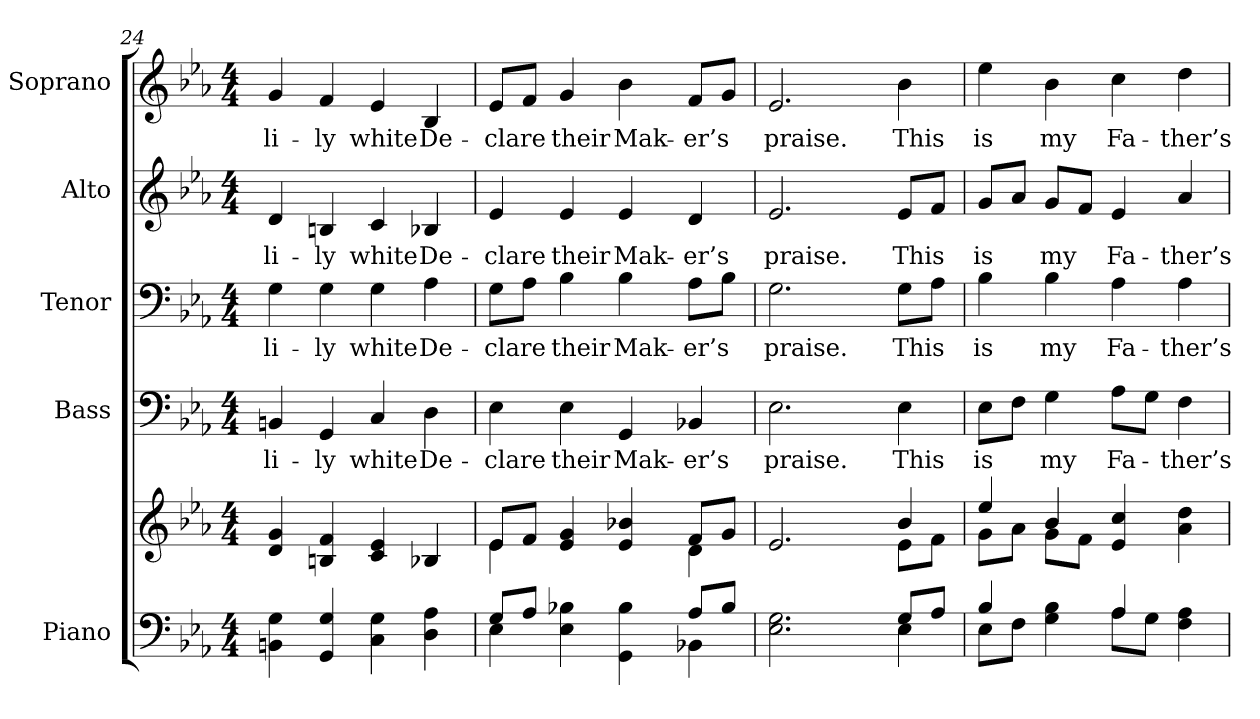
**kern	**kern	**kern	**text	**kern	**text	**kern	**text	**kern	**text
*part5	*part5	*part4	*part4	*part3	*part3	*part2	*part2	*part1	*part1
*staff6	*staff5	*staff4	*staff4	*staff3	*staff3	*staff2	*staff2	*staff1	*staff1
*I"Piano	*	*I"Bass	*	*I"Tenor	*	*I"Alto	*	*I"Soprano	*
*I'Pno.	*	*I'B.	*	*I'T.	*	*I'A.	*	*I'S.	*
*clefF4	*clefG2	*clefF4	*	*clefF4	*	*clefG2	*	*clefG2	*
*k[b-e-a-]	*k[b-e-a-]	*k[b-e-a-]	*	*k[b-e-a-]	*	*k[b-e-a-]	*	*k[b-e-a-]	*
*E-:	*E-:	*E-:	*	*E-:	*	*E-:	*	*E-:	*
*M4/4	*M4/4	*M4/4	*	*M4/4	*	*M4/4	*	*M4/4	*
=24	=24	=24	=24	=24	=24	=24	=24	=24	=24
!	!	!	!LO:LY:b:color=#000000	!	!	!	!	!	!
!	!	!	!	!	!LO:LY:b:color=#000000	!	!	!	!
!	!	!	!	!	!	!	!LO:LY:b:color=#000000	!	!
!	!	!	!	!	!	!	!	!	!LO:LY:b:color=#000000
4BBni\ 4Gi	4di/ 4gi	4BBni/	li-	4Gi\	li-	4di/	li-	4gi/	li-
!	!	!	!LO:LY:b:color=#000000	!	!	!	!	!	!
!	!	!	!	!	!LO:LY:b:color=#000000	!	!	!	!
!	!	!	!	!	!	!	!LO:LY:b:color=#000000	!	!
!	!	!	!	!	!	!	!	!	!LO:LY:b:color=#000000
4GGi/ 4Gi	4Bni/ 4fi	4GGi/	-ly	4Gi\	-ly	4Bni/	-ly	4fi/	-ly
!	!	!	!LO:LY:b:color=#000000	!	!	!	!	!	!
!	!	!	!	!	!LO:LY:b:color=#000000	!	!	!	!
!	!	!	!	!	!	!	!LO:LY:b:color=#000000	!	!
!	!	!	!	!	!	!	!	!	!LO:LY:b:color=#000000
4Ci\ 4Gi	4ci/ 4e-i	4Ci/	white	4Gi\	white	4ci/	white	4e-i/	white
!	!	!	!LO:LY:b:color=#000000	!	!	!	!	!	!
!	!	!	!	!	!LO:LY:b:color=#000000	!	!	!	!
!	!	!	!	!	!	!	!LO:LY:b:color=#000000	!	!
!	!	!	!	!	!	!	!	!	!LO:LY:b:color=#000000
4Di\ 4A-i	4B-Xi/	4Di\	De-	4A-i\	De-	4B-Xi/	De-	4B-i/	De-
=25	=25	=25	=25	=25	=25	=25	=25	=25	=25
*^	*^	*	*	*	*	*	*	*	*
!	!	!	!	!	!LO:LY:b:color=#000000	!	!	!	!	!	!
!	!	!	!	!	!	!	!LO:LY:b:color=#000000	!	!	!	!
!	!	!	!	!	!	!	!	!	!LO:LY:b:color=#000000	!	!
!	!	!	!	!	!	!	!	!	!	!	!LO:LY:b:color=#000000
8Gi/L	4E-i\	8e-i/L	4e-i\	4E-i\	-clare	8Gi\L	-clare	4e-i/	-clare	8e-i/L	-clare
8A-i/J	.	8fi/J	.	.	.	8A-i\J	.	.	.	8fi/J	.
!	!	!	!	!	!LO:LY:b:color=#000000	!	!	!	!	!	!
!	!	!	!	!	!	!	!LO:LY:b:color=#000000	!	!	!	!
!	!	!	!	!	!	!	!	!	!LO:LY:b:color=#000000	!	!
!	!	!	!	!	!	!	!	!	!	!	!LO:LY:b:color=#000000
4E-i\ 4B-Xi	4ryy	4e-i/ 4gi	4ryy	4E-i\	their	4B-i\	their	4e-i/	their	4gi/	their
!	!	!	!	!	!LO:LY:b:color=#000000	!	!	!	!	!	!
!	!	!	!	!	!	!	!LO:LY:b:color=#000000	!	!	!	!
!	!	!	!	!	!	!	!	!	!LO:LY:b:color=#000000	!	!
!	!	!	!	!	!	!	!	!	!	!	!LO:LY:b:color=#000000
4GGi\ 4B-i	4ryy	4e-i/ 4b-Xi	4ryy	4GGi/	Mak-	4B-i\	Mak-	4e-i/	Mak-	4b-i\	Mak-
!	!	!	!	!	!LO:LY:b:color=#000000	!	!	!	!	!	!
!	!	!	!	!	!	!	!LO:LY:b:color=#000000	!	!	!	!
!	!	!	!	!	!	!	!	!	!LO:LY:b:color=#000000	!	!
!	!	!	!	!	!	!	!	!	!	!	!LO:LY:b:color=#000000
8A-i/L	4BB-Xi\	8fi/L	4di\	4BB-Xi/	-er’s	8A-i\L	-er’s	4di/	-er’s	8fi/L	-er’s
8B-i/J	.	8gi/J	.	.	.	8B-i\J	.	.	.	8gi/J	.
!!LO:PB:g=z
=26	=26	=26	=26	=26	=26	=26	=26	=26	=26	=26	=26
!	!	!	!	!	!LO:LY:b:color=#000000	!	!	!	!	!	!
!	!	!	!	!	!	!	!LO:LY:b:color=#000000	!	!	!	!
!	!	!	!	!	!	!	!	!	!LO:LY:b:color=#000000	!	!
!	!	!	!	!	!	!	!	!	!	!	!LO:LY:b:color=#000000
2.E-i\ 2.Gi	2ryy	2.e-i/	2ryy	2.E-i\	praise.	2.Gi\	praise.	2.e-i/	praise.	2.e-i/	praise.
.	4ryy	.	4ryy	.	.	.	.	.	.	.	.
!	!	!	!	!	!LO:LY:b:color=#000000	!	!	!	!	!	!
!	!	!	!	!	!	!	!LO:LY:b:color=#000000	!	!	!	!
!	!	!	!	!	!	!	!	!	!LO:LY:b:color=#000000	!	!
!	!	!	!	!	!	!	!	!	!	!	!LO:LY:b:color=#000000
8Gi/L	4E-i\	4b-i/	8e-i\L	4E-i\	This	8Gi\L	This	8e-i/L	This	4b-i\	This
8A-i/J	.	.	8fi\J	.	.	8A-i\J	.	8fi/J	.	.	.
=27	=27	=27	=27	=27	=27	=27	=27	=27	=27	=27	=27
!	!	!	!	!	!LO:LY:b:color=#000000	!	!	!	!	!	!
!	!	!	!	!	!	!	!LO:LY:b:color=#000000	!	!	!	!
!	!	!	!	!	!	!	!	!	!LO:LY:b:color=#000000	!	!
!	!	!	!	!	!	!	!	!	!	!	!LO:LY:b:color=#000000
4B-i/	8E-i\L	4ee-i/	8gi\L	8E-i\L	is	4B-i\	is	8gi/L	is	4ee-i\	is
.	8Fi\J	.	8a-i\J	8Fi\J	.	.	.	8a-i/J	.	.	.
!	!	!	!	!	!LO:LY:b:color=#000000	!	!	!	!	!	!
!	!	!	!	!	!	!	!LO:LY:b:color=#000000	!	!	!	!
!	!	!	!	!	!	!	!	!	!LO:LY:b:color=#000000	!	!
!	!	!	!	!	!	!	!	!	!	!	!LO:LY:b:color=#000000
4Gi\ 4B-i	4ryy	4b-i/	8gi\L	4Gi\	my	4B-i\	my	8gi/L	my	4b-i\	my
.	.	.	8fi\J	.	.	.	.	8fi/J	.	.	.
!	!	!	!	!	!LO:LY:b:color=#000000	!	!	!	!	!	!
!	!	!	!	!	!	!	!LO:LY:b:color=#000000	!	!	!	!
!	!	!	!	!	!	!	!	!	!LO:LY:b:color=#000000	!	!
!	!	!	!	!	!	!	!	!	!	!	!LO:LY:b:color=#000000
4A-i/	8A-i\L	4e-i/ 4cci	2ryy	8A-i\L	Fa-	4A-i\	Fa-	4e-i/	Fa-	4cci\	Fa-
.	8Gi\J	.	.	8Gi\J	.	.	.	.	.	.	.
!	!	!	!	!	!LO:LY:b:color=#000000	!	!	!	!	!	!
!	!	!	!	!	!	!	!LO:LY:b:color=#000000	!	!	!	!
!	!	!	!	!	!	!	!	!	!LO:LY:b:color=#000000	!	!
!	!	!	!	!	!	!	!	!	!	!	!LO:LY:b:color=#000000
4Fi\ 4A-i	4ryy	4a-i\ 4ddi	.	4Fi\	-ther’s	4A-i\	-ther’s	4a-i/	-ther’s	4ddi\	-ther’s
*v	*v	*	*	*	*	*	*	*	*	*	*
*	*v	*v	*	*	*	*	*	*	*	*
=	=	=	=	=	=	=	=	=	=
*-	*-	*-	*-	*-	*-	*-	*-	*-	*-
